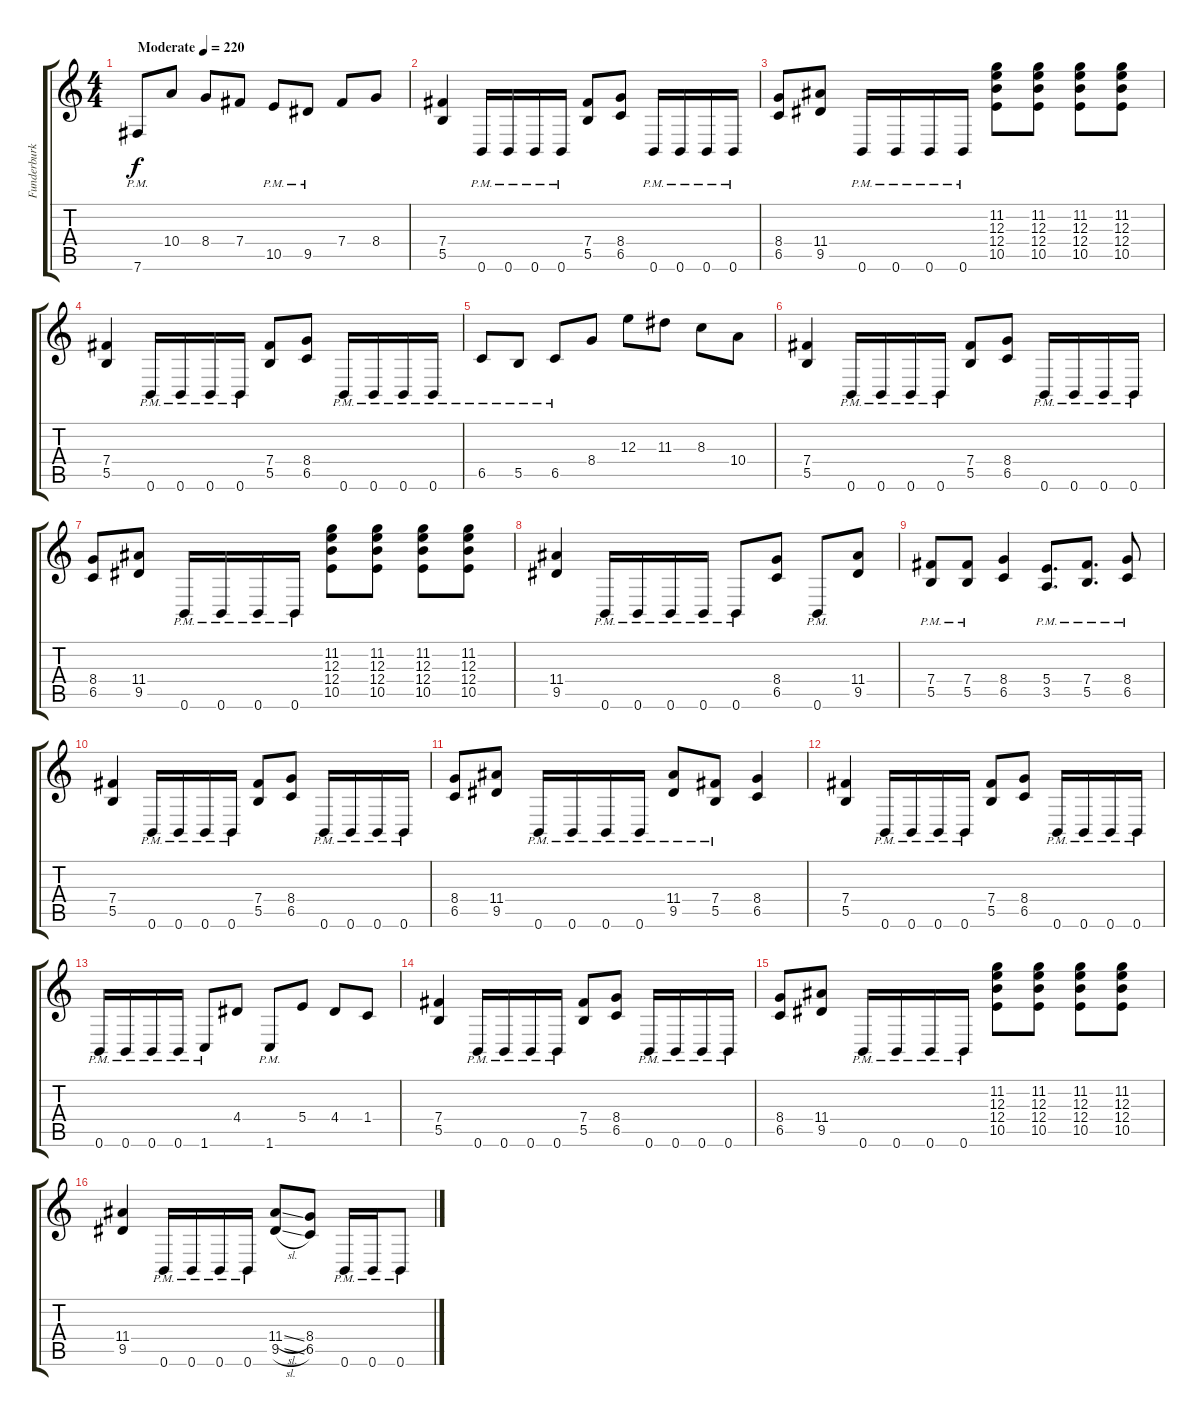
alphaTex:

\track ("Funderburk Rhythm" "Funderburk") {instrument overdrivenguitar}
\staff {score tabs}
\tuning (Db4 Ab3 E3 B2 Gb2 B1) {hide}
\ts (4 4)
\tempo (220 "Moderate")
\clef g2
\ks c
7.6{pm}.8{dy f instrument overdrivenguitar} 10.4.8 8.4.8 7.4.8 10.5{pm}.8 9.5{pm}.8 7.4.8 8.4.8 |
(7.4 5.5).4 0.6{pm}.16 0.6{pm}.16 0.6{pm}.16 0.6{pm}.16 (7.4 5.5).8 (8.4 6.5).8 0.6{pm}.16 0.6{pm}.16 0.6{pm}.16 0.6{pm}.16 |
(8.4 6.5).8 (11.4 9.5).8 0.6{pm}.16 0.6{pm}.16 0.6{pm}.16 0.6{pm}.16 (11.2 12.3 12.4 10.5).8 (11.2 12.3 12.4 10.5).8 (11.2 12.3 12.4 10.5).8 (11.2 12.3 12.4 10.5).8 |
(7.4 5.5).4 0.6{pm}.16 0.6{pm}.16 0.6{pm}.16 0.6{pm}.16 (7.4 5.5).8 (8.4 6.5).8 0.6{pm}.16 0.6{pm}.16 0.6{pm}.16 0.6{pm}.16 |
6.5{pm}.8 5.5{pm}.8 6.5{pm}.8 8.4.8 12.3.8 11.3.8 8.3.8 10.4.8 |
(7.4 5.5).4 0.6{pm}.16 0.6{pm}.16 0.6{pm}.16 0.6{pm}.16 (7.4 5.5).8 (8.4 6.5).8 0.6{pm}.16 0.6{pm}.16 0.6{pm}.16 0.6{pm}.16 |
(8.4 6.5).8 (11.4 9.5).8 0.6{pm}.16 0.6{pm}.16 0.6{pm}.16 0.6{pm}.16 (11.2 12.3 12.4 10.5).8 (11.2 12.3 12.4 10.5).8 (11.2 12.3 12.4 10.5).8 (11.2 12.3 12.4 10.5).8 |
(11.4 9.5).4 0.6{pm}.16 0.6{pm}.16 0.6{pm}.16 0.6{pm}.16 0.6{pm}.8 (8.4 6.5).8 0.6{pm}.8 (11.4 9.5).8 |
(7.4{pm} 5.5{pm}).8 (7.4{pm} 5.5{pm}).8 (8.4 6.5).4 (5.4{pm} 3.5{pm}).8{d} (7.4{pm} 5.5{pm}).8{d} (8.4{pm} 6.5{pm}).8 |
(7.4 5.5).4 0.6{pm}.16 0.6{pm}.16 0.6{pm}.16 0.6{pm}.16 (7.4 5.5).8 (8.4 6.5).8 0.6{pm}.16 0.6{pm}.16 0.6{pm}.16 0.6{pm}.16 |
(8.4 6.5).8 (11.4 9.5).8 0.6{pm}.16 0.6{pm}.16 0.6{pm}.16 0.6{pm}.16 (11.4{pm} 9.5{pm}).8 (7.4{pm} 5.5{pm}).8 (8.4 6.5).4 |
(7.4 5.5).4 0.6{pm}.16 0.6{pm}.16 0.6{pm}.16 0.6{pm}.16 (7.4 5.5).8 (8.4 6.5).8 0.6{pm}.16 0.6{pm}.16 0.6{pm}.16 0.6{pm}.16 |
0.6{pm}.16 0.6{pm}.16 0.6{pm}.16 0.6{pm}.16 1.6{pm}.8 4.4.8 1.6{pm}.8 5.4.8 4.4.8 1.4.8 |
(7.4 5.5).4 0.6{pm}.16 0.6{pm}.16 0.6{pm}.16 0.6{pm}.16 (7.4 5.5).8 (8.4 6.5).8 0.6{pm}.16 0.6{pm}.16 0.6{pm}.16 0.6{pm}.16 |
(8.4 6.5).8 (11.4 9.5).8 0.6{pm}.16 0.6{pm}.16 0.6{pm}.16 0.6{pm}.16 (11.2 12.3 12.4 10.5).8 (11.2 12.3 12.4 10.5).8 (11.2 12.3 12.4 10.5).8 (11.2 12.3 12.4 10.5).8 |
(11.4 9.5).4 0.6{pm}.16 0.6{pm}.16 0.6{pm}.16 0.6{pm}.16 (11.4{sl} 9.5{sl}).8 (8.4 6.5).8 0.6{pm}.16 0.6{pm}.16 0.6{pm}.8
